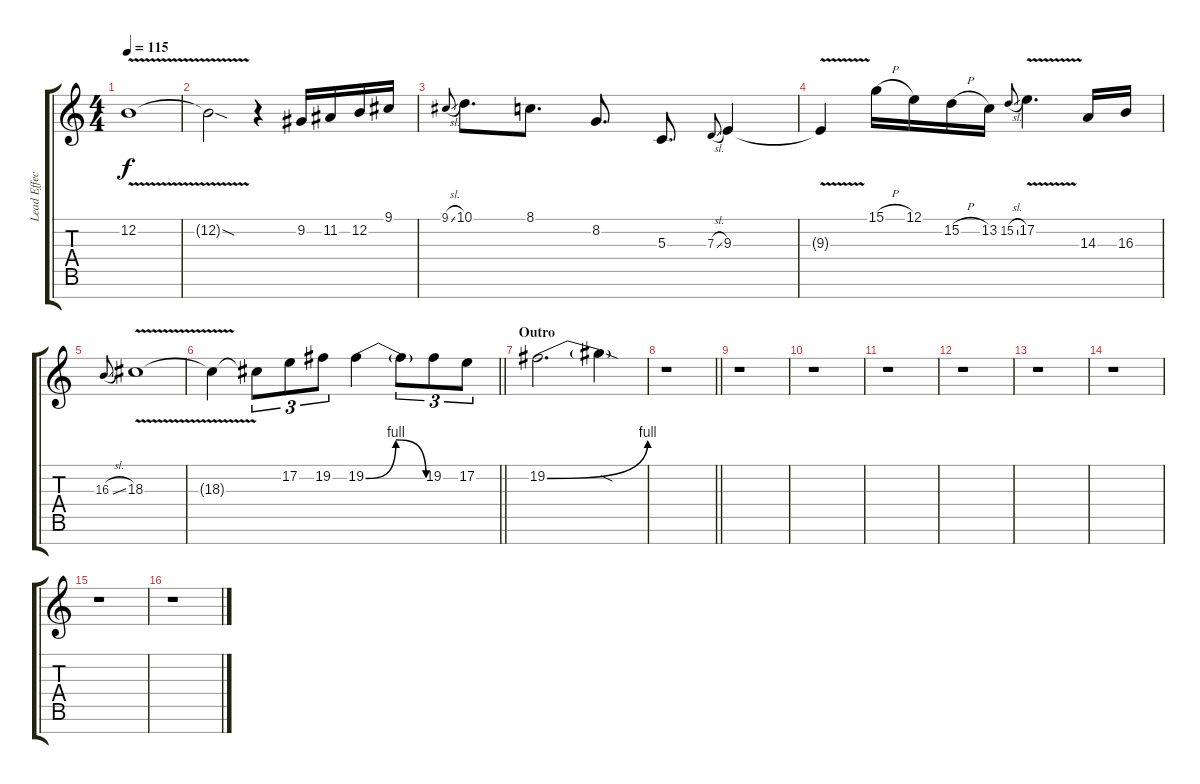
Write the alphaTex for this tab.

\track ("Lead Effect" "Lead Effec") {instrument lead1square}
\staff {score tabs}
\tuning (E4 B3 G3 D3 A2 E2 B1) {hide}
\ts (4 4)
\tempo 115
\clef g2
\ks c
12.2{v}.1{dy f} |
12.2{sod t}.2 r.4 9.2.16 11.2.16 12.2.16 9.1.16 |
9.1{sl}.8{gr onbeat} 10.1.8{d} 8.1.8{d} 8.2.8{d} 5.3.8{d} 7.3{sl}.8{gr onbeat} 9.3.4 |
9.3{v t}.4 15.1{h}.16 12.1.16 15.2{h}.16 13.2.16 15.2{sl}.8{gr onbeat} 17.2{v}.4{d} 14.3.16 16.3.16 |
16.3{sl}.8{gr onbeat} 18.3{v}.1 |
\barLineRight lightlight
18.3{t}.4 18.3{t}.8{tu (3 2)} 17.2.8{tu (3 2)} 19.2.8{tu (3 2)} 19.2{be (bendrelease 0 0 8 4 53 4 60 0)}.4 19.2{t}.8{tu (3 2)} 19.2.8{tu (3 2)} 17.2.8{tu (3 2)} |
\section ("" "Outro")
19.2{be (bend 0 0 60 4)}.2{d} 19.2{sod t}.4 |
\barLineRight lightlight
r.1 |
r.1 |
r.1 |
r.1 |
r.1 |
r.1 |
r.1 |
r.1 |
r.1
